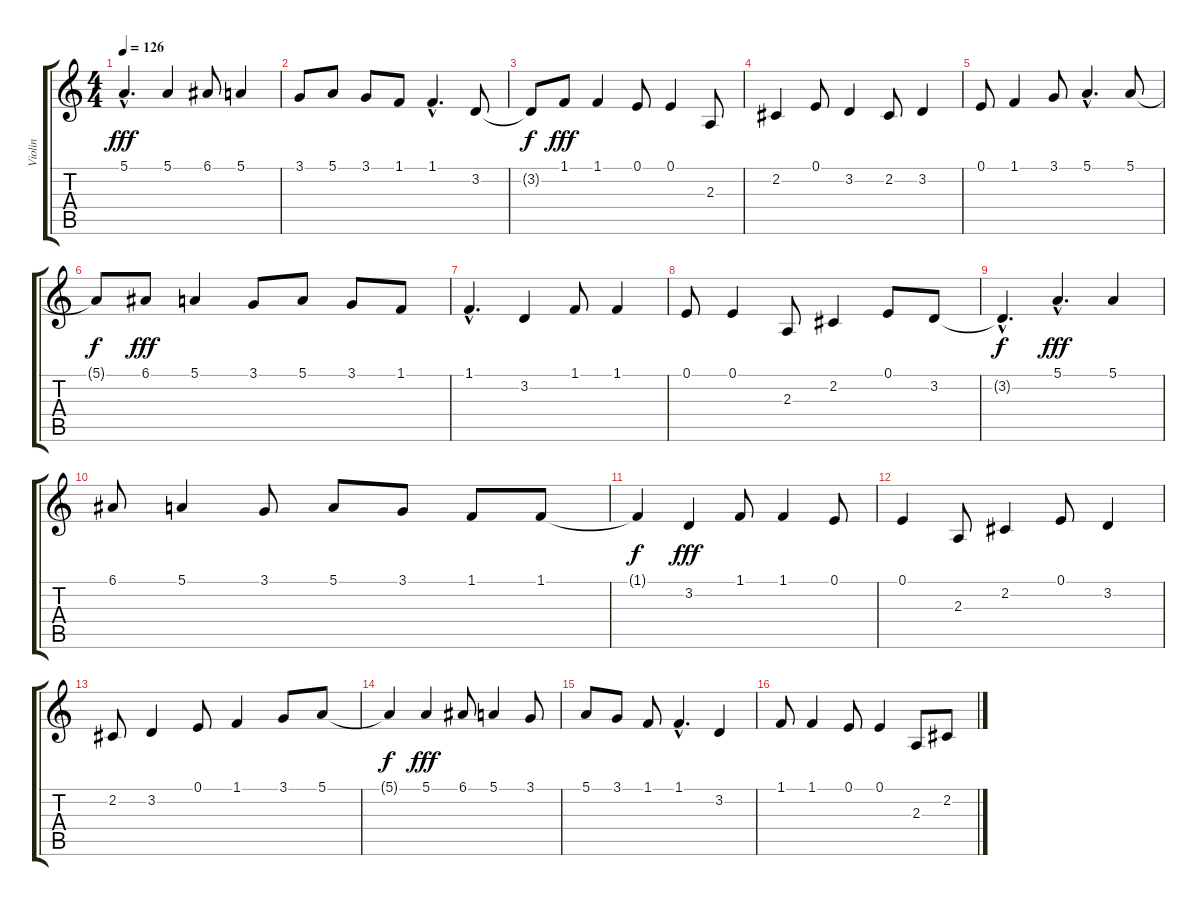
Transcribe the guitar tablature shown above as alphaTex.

\track ("Violin" "Violin") {instrument violin}
\staff {score tabs}
\tuning (E4 B3 G3 D3 A2 E2) {hide}
\ts (4 4)
\tempo 126
\tempo 153
\tempo 126
\clef g2
\ks c
5.1{hac}.4{d dy fff instrument violin} 5.1.4 6.1.8 5.1.4 |
3.1.8 5.1.8 3.1.8 1.1.8 1.1{hac}.4{d} 3.2.8 |
3.2{t}.8{dy f} 1.1.8{dy fff} 1.1.4 0.1.8 0.1.4 2.3.8 |
2.2.4 0.1.8 3.2.4 2.2.8 3.2.4 |
0.1.8 1.1.4 3.1.8 5.1{hac}.4{d} 5.1.8 |
5.1{t}.8{dy f} 6.1.8{dy fff} 5.1.4 3.1.8 5.1.8 3.1.8 1.1.8 |
1.1{hac}.4{d} 3.2.4 1.1.8 1.1.4 |
0.1.8 0.1.4 2.3.8 2.2.4 0.1.8 3.2.8 |
3.2{hac t}.4{d dy f} 5.1{hac}.4{d dy fff} 5.1.4 |
6.1.8 5.1.4 3.1.8 5.1.8 3.1.8 1.1.8 1.1.8 |
1.1{t}.4{dy f} 3.2.4{dy fff} 1.1.8 1.1.4 0.1.8 |
0.1.4 2.3.8 2.2.4 0.1.8 3.2.4 |
2.2.8 3.2.4 0.1.8 1.1.4 3.1.8 5.1.8 |
5.1{t}.4{dy f} 5.1.4{dy fff} 6.1.8 5.1.4 3.1.8 |
5.1.8 3.1.8 1.1.8 1.1{hac}.4{d} 3.2.4 |
1.1.8 1.1.4 0.1.8 0.1.4 2.3.8 2.2.8
